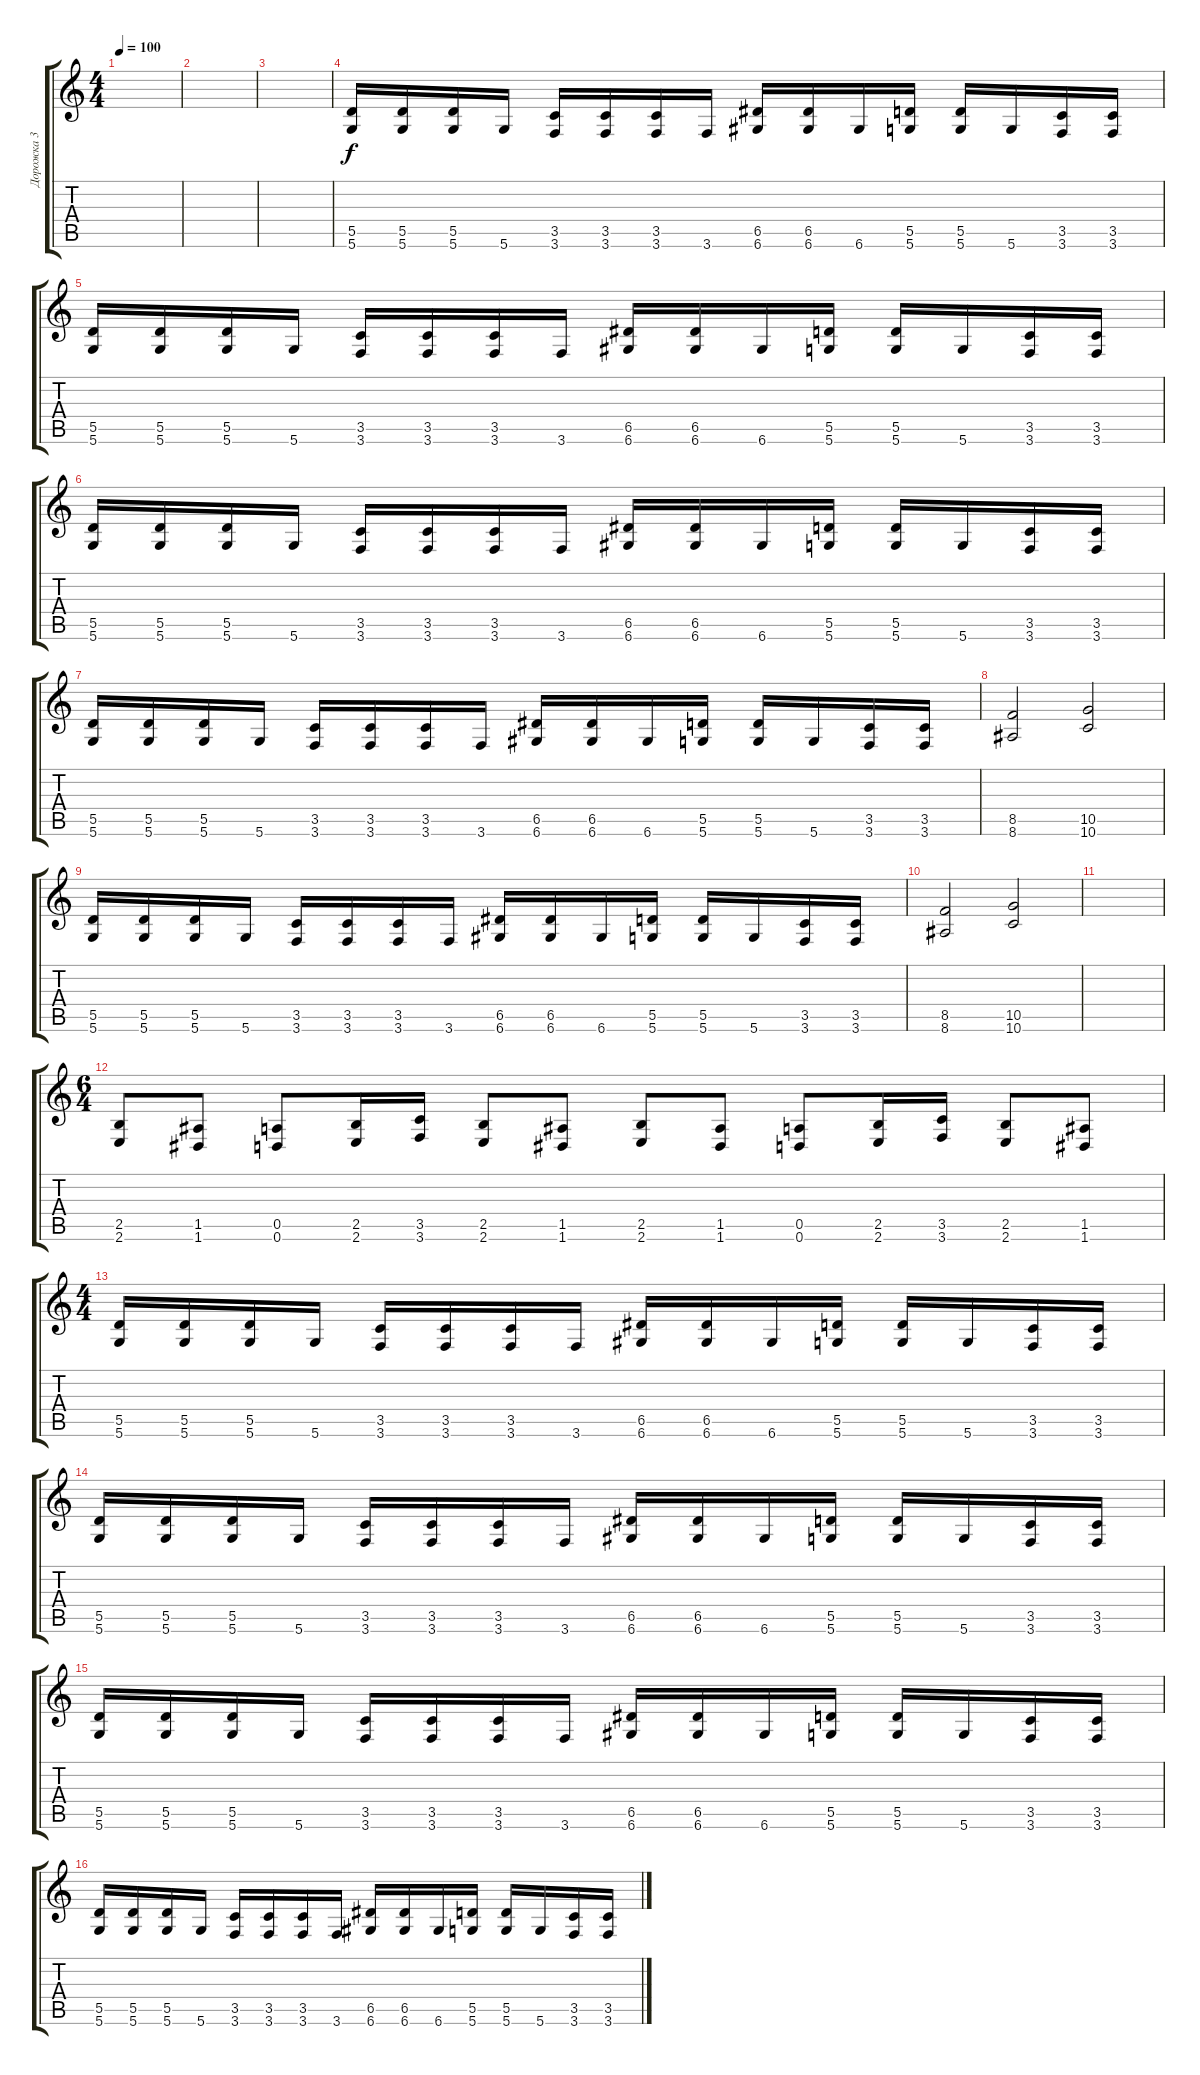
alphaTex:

\track ("Дорожка 3" "Дорожка 3") {instrument distortionguitar}
\staff {score tabs}
\tuning (E4 B3 G3 D3 A2 D2) {hide}
\ts (4 4)
\tempo 100
\clef g2
\ks c
|
|
|
(5.5 5.6).16 (5.5 5.6).16 (5.5 5.6).16 5.6.16 (3.5 3.6).16 (3.5 3.6).16 (3.5 3.6).16 3.6.16 (6.5 6.6).16 (6.5 6.6).16 6.6.16 (5.5 5.6).16 (5.5 5.6).16 5.6.16 (3.5 3.6).16 (3.5 3.6).16 |
(5.5 5.6).16 (5.5 5.6).16 (5.5 5.6).16 5.6.16 (3.5 3.6).16 (3.5 3.6).16 (3.5 3.6).16 3.6.16 (6.5 6.6).16 (6.5 6.6).16 6.6.16 (5.5 5.6).16 (5.5 5.6).16 5.6.16 (3.5 3.6).16 (3.5 3.6).16 |
(5.5 5.6).16 (5.5 5.6).16 (5.5 5.6).16 5.6.16 (3.5 3.6).16 (3.5 3.6).16 (3.5 3.6).16 3.6.16 (6.5 6.6).16 (6.5 6.6).16 6.6.16 (5.5 5.6).16 (5.5 5.6).16 5.6.16 (3.5 3.6).16 (3.5 3.6).16 |
(5.5 5.6).16 (5.5 5.6).16 (5.5 5.6).16 5.6.16 (3.5 3.6).16 (3.5 3.6).16 (3.5 3.6).16 3.6.16 (6.5 6.6).16 (6.5 6.6).16 6.6.16 (5.5 5.6).16 (5.5 5.6).16 5.6.16 (3.5 3.6).16 (3.5 3.6).16 |
(8.5 8.6).2 (10.5 10.6).2 |
(5.5 5.6).16 (5.5 5.6).16 (5.5 5.6).16 5.6.16 (3.5 3.6).16 (3.5 3.6).16 (3.5 3.6).16 3.6.16 (6.5 6.6).16 (6.5 6.6).16 6.6.16 (5.5 5.6).16 (5.5 5.6).16 5.6.16 (3.5 3.6).16 (3.5 3.6).16 |
(8.5 8.6).2 (10.5 10.6).2 |
|
\ts (6 4)
(2.5 2.6).8 (1.5 1.6).8 (0.5 0.6).8 (2.5 2.6).16 (3.5 3.6).16 (2.5 2.6).8 (1.5 1.6).8 (2.5 2.6).8 (1.5 1.6).8 (0.5 0.6).8 (2.5 2.6).16 (3.5 3.6).16 (2.5 2.6).8 (1.5 1.6).8 |
\ts (4 4)
(5.5 5.6).16 (5.5 5.6).16 (5.5 5.6).16 5.6.16 (3.5 3.6).16 (3.5 3.6).16 (3.5 3.6).16 3.6.16 (6.5 6.6).16 (6.5 6.6).16 6.6.16 (5.5 5.6).16 (5.5 5.6).16 5.6.16 (3.5 3.6).16 (3.5 3.6).16 |
(5.5 5.6).16 (5.5 5.6).16 (5.5 5.6).16 5.6.16 (3.5 3.6).16 (3.5 3.6).16 (3.5 3.6).16 3.6.16 (6.5 6.6).16 (6.5 6.6).16 6.6.16 (5.5 5.6).16 (5.5 5.6).16 5.6.16 (3.5 3.6).16 (3.5 3.6).16 |
(5.5 5.6).16 (5.5 5.6).16 (5.5 5.6).16 5.6.16 (3.5 3.6).16 (3.5 3.6).16 (3.5 3.6).16 3.6.16 (6.5 6.6).16 (6.5 6.6).16 6.6.16 (5.5 5.6).16 (5.5 5.6).16 5.6.16 (3.5 3.6).16 (3.5 3.6).16 |
(5.5 5.6).16 (5.5 5.6).16 (5.5 5.6).16 5.6.16 (3.5 3.6).16 (3.5 3.6).16 (3.5 3.6).16 3.6.16 (6.5 6.6).16 (6.5 6.6).16 6.6.16 (5.5 5.6).16 (5.5 5.6).16 5.6.16 (3.5 3.6).16 (3.5 3.6).16
